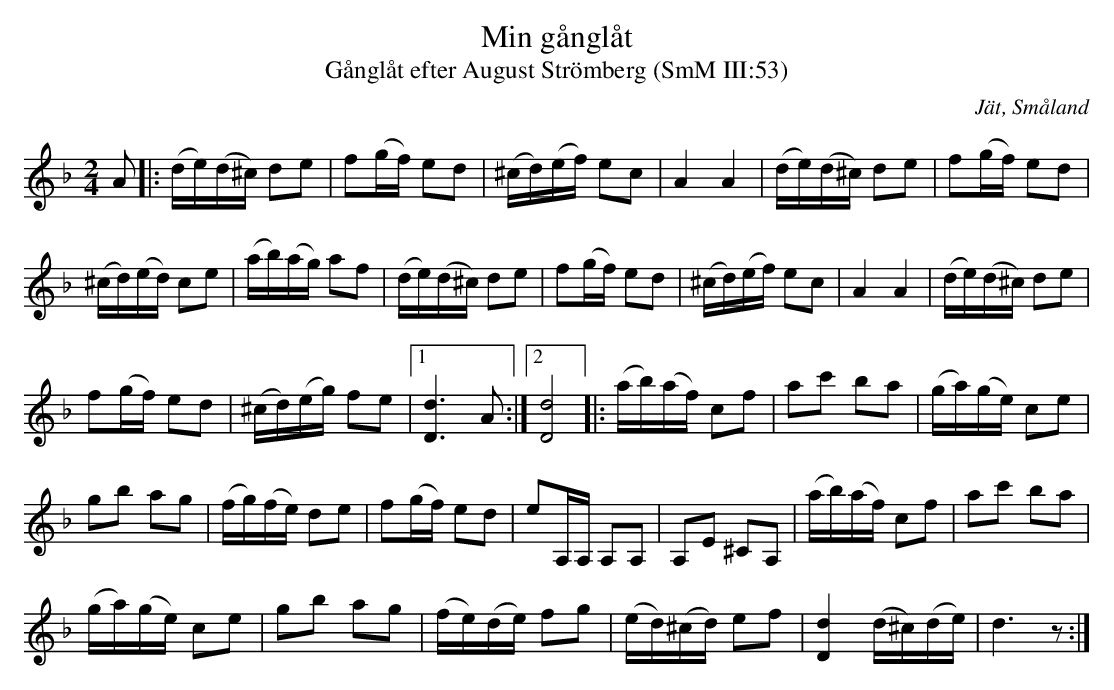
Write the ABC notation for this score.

X:1
T:Min gånglåt
T:Gånglåt efter August Strömberg (SmM III:53)
O:Jät, Småland
M:2/4
L:1/16
K:Dm
A2|:(de)(d^c) d2e2|f2(gf) e2d2|(^cd)(ef) e2c2|A4 A4|(de)(d^c) d2e2|f2(gf) e2d2|
(^cd)(ed) c2e2|(ab)(ag) a2f2|(de)(d^c) d2e2|f2(gf) e2d2|(^cd)(ef) e2c2|A4 A4|(de)(d^c) d2e2|
f2(gf) e2d2|(^cd)(eg) f2e2|1[dD]6 A2:|2[dD]8]|:(ab)(af) c2f2|a2c'2 b2a2|(ga)(ge) c2e2|
g2b2 a2g2|(fg)(fe) d2e2|f2(gf) e2d2|e2A,A, A,2A,2|A,2E2 ^C2A,2|(ab)(af) c2f2|a2c'2 b2a2|
(ga)(ge) c2e2|g2b2 a2g2|(fe)(de) f2g2|(ed)(^cd) e2f2|[dD]4 (d^c)(de)|d6 z2:|
